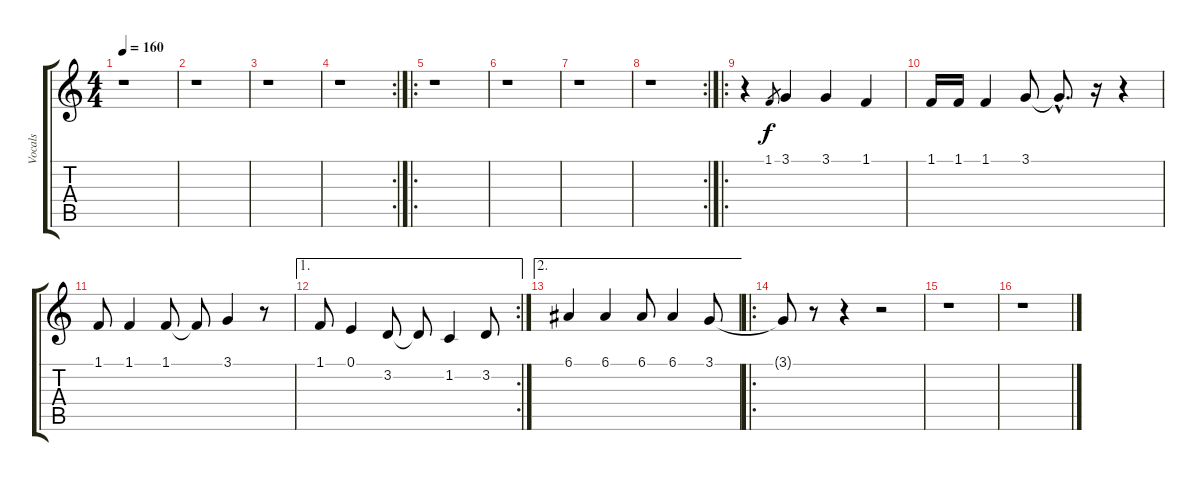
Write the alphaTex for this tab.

\track ("Vocals" "Vocals") {instrument trumpet}
\staff {score tabs}
\tuning (E4 B3 G3 D3 A2 E2) {hide}
\ts (4 4)
\tempo 160
\clef g2
\ks c
r.1{dy f instrument trumpet} |
r.1 |
r.1 |
\rc 2
r.1 |
\ro
r.1 |
r.1 |
r.1 |
\rc 2
r.1 |
\ro
r.4 1.1.8{gr} 3.1.4 3.1.4 1.1.4 |
1.1.16 1.1.16 1.1.4 3.1.8 3.1{hac t}.8{d} r.16 r.4 |
1.1.8 1.1.4 1.1.8 1.1{t}.8 3.1.4 r.8 |
\ae 1
\rc 2
1.1.8 0.1.4 3.2.8 3.2{t}.8 1.2.4 3.2.8 |
\ae 2
6.1.4 6.1.4 6.1.8 6.1.4 3.1.8 |
\ro
3.1{t}.8 r.8 r.4 r.2 |
r.1 |
r.1
